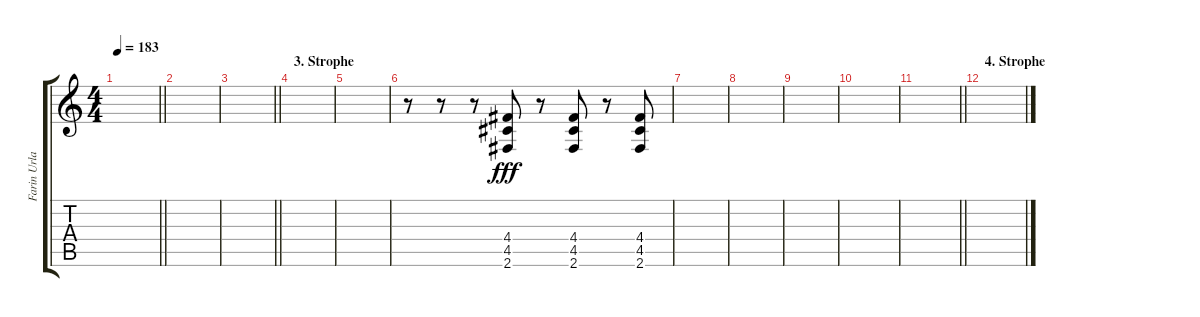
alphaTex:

\track ("Farin Urlaub II (Echo)" "Farin Urla") {instrument distortionguitar}
\staff {score tabs}
\tuning (E4 B3 G3 D3 A2 E2) {hide}
\ts (4 4)
\tempo 183
\clef g2
\barLineRight lightlight
\ks c
|
|
\barLineRight lightlight
|
\section ("" "3. Strophe")
|
|
r.8 r.8 r.8 (4.4 4.5 2.6).8{dy fff volume 10} r.8 (4.4 4.5 2.6).8{volume 7} r.8 (4.4 4.5 2.6).8{volume 4} |
|
|
|
|
\barLineRight lightlight
|
\section ("" "4. Strophe")
